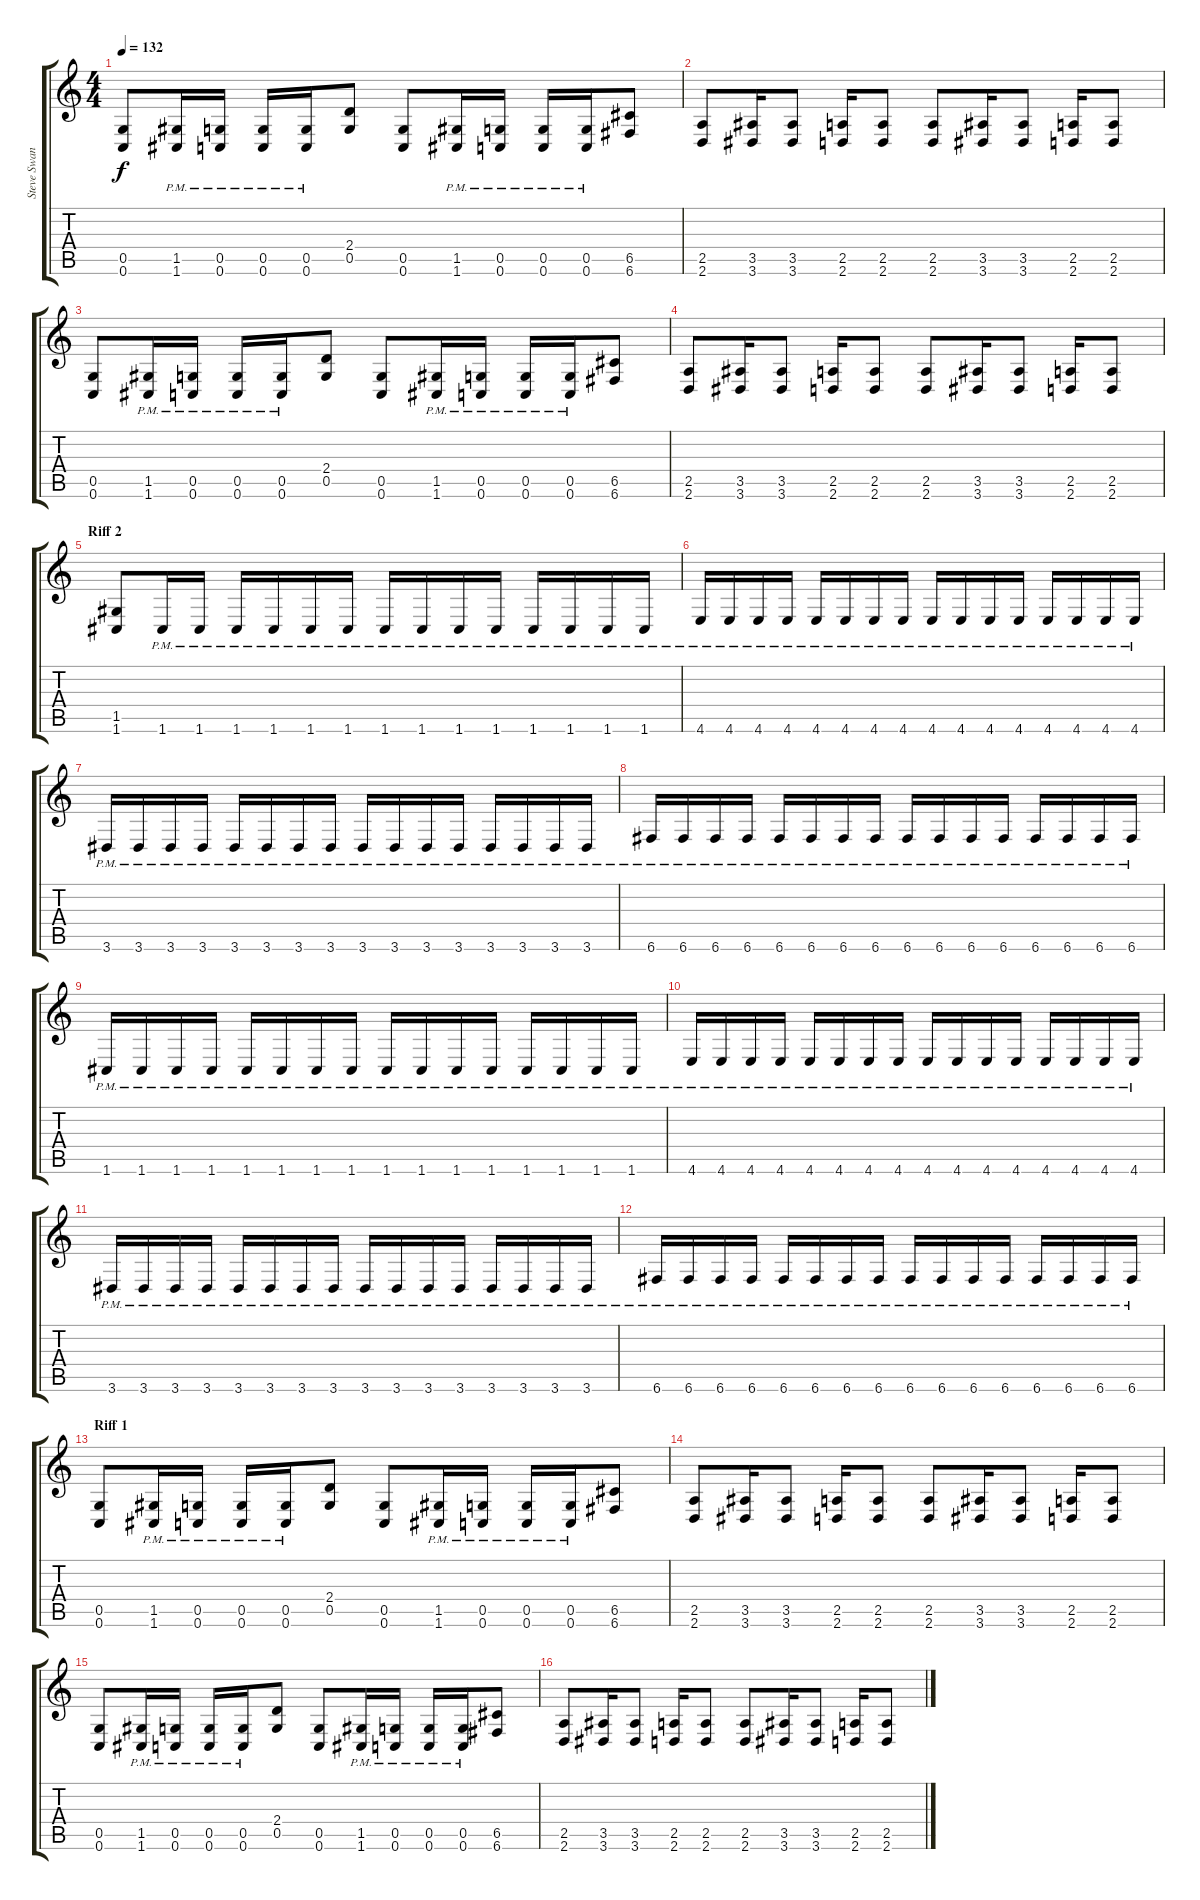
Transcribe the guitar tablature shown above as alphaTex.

\track ("Steve Swanson >>Guitar" "Steve Swan") {instrument overdrivenguitar}
\staff {score tabs}
\tuning (D4 A3 F3 C3 G2 C2) {hide}
\ts (4 4)
\tempo 132
\clef g2
\ks c
(0.5 0.6).8{dy f} (1.5{pm} 1.6{pm}).16 (0.5{pm} 0.6{pm}).16 (0.5{pm} 0.6{pm}).16 (0.5{pm} 0.6{pm}).16 (2.4 0.5).8 (0.5 0.6).8 (1.5{pm} 1.6{pm}).16 (0.5{pm} 0.6{pm}).16 (0.5{pm} 0.6{pm}).16 (0.5{pm} 0.6{pm}).16 (6.5 6.6).8 |
(2.5 2.6).8 (3.5 3.6).16 (3.5 3.6).8 (2.5 2.6).16 (2.5 2.6).8 (2.5 2.6).8 (3.5 3.6).16 (3.5 3.6).8 (2.5 2.6).16 (2.5 2.6).8 |
(0.5 0.6).8 (1.5{pm} 1.6{pm}).16 (0.5{pm} 0.6{pm}).16 (0.5{pm} 0.6{pm}).16 (0.5{pm} 0.6{pm}).16 (2.4 0.5).8 (0.5 0.6).8 (1.5{pm} 1.6{pm}).16 (0.5{pm} 0.6{pm}).16 (0.5{pm} 0.6{pm}).16 (0.5{pm} 0.6{pm}).16 (6.5 6.6).8 |
(2.5 2.6).8 (3.5 3.6).16 (3.5 3.6).8 (2.5 2.6).16 (2.5 2.6).8 (2.5 2.6).8 (3.5 3.6).16 (3.5 3.6).8 (2.5 2.6).16 (2.5 2.6).8 |
\section ("" "Riff 2")
(1.5 1.6).8 1.6{pm}.16 1.6{pm}.16 1.6{pm}.16 1.6{pm}.16 1.6{pm}.16 1.6{pm}.16 1.6{pm}.16 1.6{pm}.16 1.6{pm}.16 1.6{pm}.16 1.6{pm}.16 1.6{pm}.16 1.6{pm}.16 1.6{pm}.16 |
4.6{pm}.16 4.6{pm}.16 4.6{pm}.16 4.6{pm}.16 4.6{pm}.16 4.6{pm}.16 4.6{pm}.16 4.6{pm}.16 4.6{pm}.16 4.6{pm}.16 4.6{pm}.16 4.6{pm}.16 4.6{pm}.16 4.6{pm}.16 4.6{pm}.16 4.6{pm}.16 |
3.6{pm}.16 3.6{pm}.16 3.6{pm}.16 3.6{pm}.16 3.6{pm}.16 3.6{pm}.16 3.6{pm}.16 3.6{pm}.16 3.6{pm}.16 3.6{pm}.16 3.6{pm}.16 3.6{pm}.16 3.6{pm}.16 3.6{pm}.16 3.6{pm}.16 3.6{pm}.16 |
6.6{pm}.16 6.6{pm}.16 6.6{pm}.16 6.6{pm}.16 6.6{pm}.16 6.6{pm}.16 6.6{pm}.16 6.6{pm}.16 6.6{pm}.16 6.6{pm}.16 6.6{pm}.16 6.6{pm}.16 6.6{pm}.16 6.6{pm}.16 6.6{pm}.16 6.6{pm}.16 |
1.6{pm}.16 1.6{pm}.16 1.6{pm}.16 1.6{pm}.16 1.6{pm}.16 1.6{pm}.16 1.6{pm}.16 1.6{pm}.16 1.6{pm}.16 1.6{pm}.16 1.6{pm}.16 1.6{pm}.16 1.6{pm}.16 1.6{pm}.16 1.6{pm}.16 1.6{pm}.16 |
4.6{pm}.16 4.6{pm}.16 4.6{pm}.16 4.6{pm}.16 4.6{pm}.16 4.6{pm}.16 4.6{pm}.16 4.6{pm}.16 4.6{pm}.16 4.6{pm}.16 4.6{pm}.16 4.6{pm}.16 4.6{pm}.16 4.6{pm}.16 4.6{pm}.16 4.6{pm}.16 |
3.6{pm}.16 3.6{pm}.16 3.6{pm}.16 3.6{pm}.16 3.6{pm}.16 3.6{pm}.16 3.6{pm}.16 3.6{pm}.16 3.6{pm}.16 3.6{pm}.16 3.6{pm}.16 3.6{pm}.16 3.6{pm}.16 3.6{pm}.16 3.6{pm}.16 3.6{pm}.16 |
6.6{pm}.16 6.6{pm}.16 6.6{pm}.16 6.6{pm}.16 6.6{pm}.16 6.6{pm}.16 6.6{pm}.16 6.6{pm}.16 6.6{pm}.16 6.6{pm}.16 6.6{pm}.16 6.6{pm}.16 6.6{pm}.16 6.6{pm}.16 6.6{pm}.16 6.6{pm}.16 |
\section ("" "Riff 1")
(0.5 0.6).8 (1.5{pm} 1.6{pm}).16 (0.5{pm} 0.6{pm}).16 (0.5{pm} 0.6{pm}).16 (0.5{pm} 0.6{pm}).16 (2.4 0.5).8 (0.5 0.6).8 (1.5{pm} 1.6{pm}).16 (0.5{pm} 0.6{pm}).16 (0.5{pm} 0.6{pm}).16 (0.5{pm} 0.6{pm}).16 (6.5 6.6).8 |
(2.5 2.6).8 (3.5 3.6).16 (3.5 3.6).8 (2.5 2.6).16 (2.5 2.6).8 (2.5 2.6).8 (3.5 3.6).16 (3.5 3.6).8 (2.5 2.6).16 (2.5 2.6).8 |
(0.5 0.6).8 (1.5{pm} 1.6{pm}).16 (0.5{pm} 0.6{pm}).16 (0.5{pm} 0.6{pm}).16 (0.5{pm} 0.6{pm}).16 (2.4 0.5).8 (0.5 0.6).8 (1.5{pm} 1.6{pm}).16 (0.5{pm} 0.6{pm}).16 (0.5{pm} 0.6{pm}).16 (0.5{pm} 0.6{pm}).16 (6.5 6.6).8 |
(2.5 2.6).8 (3.5 3.6).16 (3.5 3.6).8 (2.5 2.6).16 (2.5 2.6).8 (2.5 2.6).8 (3.5 3.6).16 (3.5 3.6).8 (2.5 2.6).16 (2.5 2.6).8
